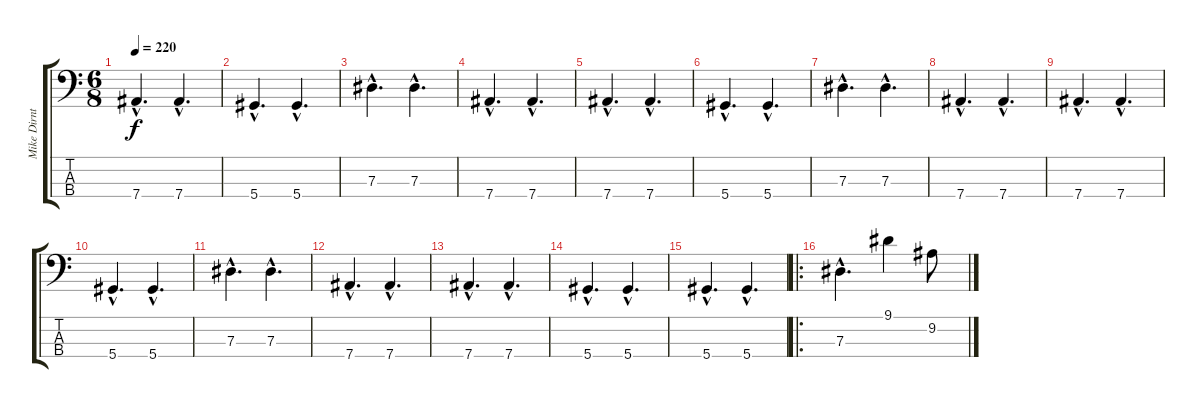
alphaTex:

\track ("Mike Dirnt" "Mike Dirnt") {instrument electricbassfinger}
\staff {score tabs}
\tuning (Gb2 Db2 Ab1 Eb1) {hide}
\ts (6 8)
\tempo 220
\clef f4
\ks c
7.4{hac}.4{d dy f} 7.4{hac}.4{d} |
5.4{hac}.4{d} 5.4{hac}.4{d} |
7.3{hac}.4{d} 7.3{hac}.4{d} |
7.4{hac}.4{d} 7.4{hac}.4{d} |
7.4{hac}.4{d} 7.4{hac}.4{d} |
5.4{hac}.4{d} 5.4{hac}.4{d} |
7.3{hac}.4{d} 7.3{hac}.4{d} |
7.4{hac}.4{d} 7.4{hac}.4{d} |
7.4{hac}.4{d} 7.4{hac}.4{d} |
5.4{hac}.4{d} 5.4{hac}.4{d} |
7.3{hac}.4{d} 7.3{hac}.4{d} |
7.4{hac}.4{d} 7.4{hac}.4{d} |
7.4{hac}.4{d} 7.4{hac}.4{d} |
5.4{hac}.4{d} 5.4{hac}.4{d} |
5.4{hac}.4{d} 5.4{hac}.4{d} |
\ro
7.3{hac}.4{d} 9.1.4 9.2.8
